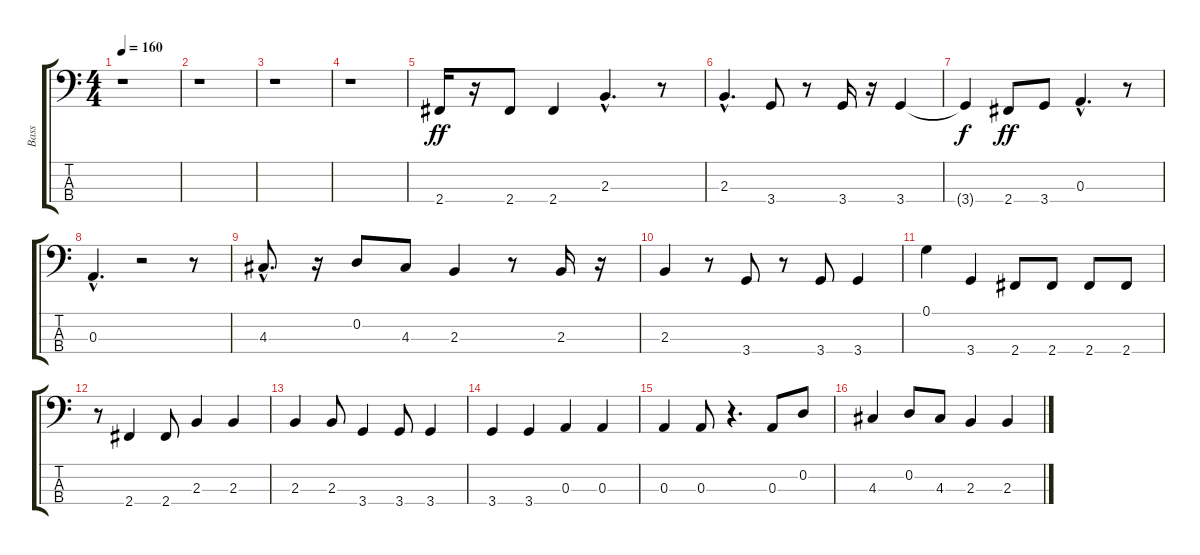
\track ("Bass" "Bass") {instrument electricbassfinger}
\staff {score tabs}
\tuning (G2 D2 A1 E1) {hide}
\ts (4 4)
\tempo 160
\clef f4
\ks c
r.1{dy ff} |
r.1 |
r.1 |
r.1 |
2.4.16 r.16 2.4.8 2.4.4 2.3{hac}.4{d} r.8 |
2.3{hac}.4{d} 3.4.8 r.8 3.4.16 r.16 3.4.4 |
3.4{t}.4{dy f} 2.4.8{dy ff} 3.4.8 0.3{hac}.4{d} r.8 |
0.3{hac}.4{d} r.2 r.8 |
4.3{hac}.8{d} r.16 0.2.8 4.3.8 2.3.4 r.8 2.3.16 r.16 |
2.3.4 r.8 3.4.8 r.8 3.4.8 3.4.4 |
0.1.4 3.4.4 2.4.8 2.4.8 2.4.8 2.4.8 |
r.8 2.4.4 2.4.8 2.3.4 2.3.4 |
2.3.4 2.3.8 3.4.4 3.4.8 3.4.4 |
3.4.4 3.4.4 0.3.4 0.3.4 |
0.3.4 0.3.8 r.4{d} 0.3.8 0.2.8 |
4.3.4 0.2.8 4.3.8 2.3.4 2.3.4
